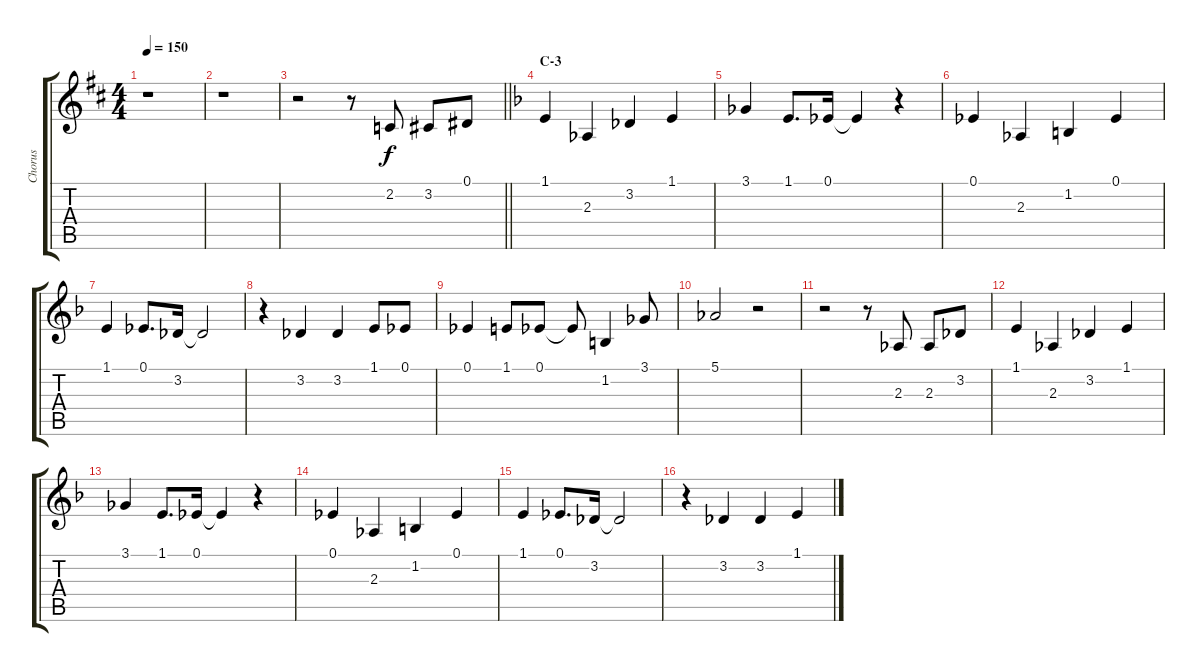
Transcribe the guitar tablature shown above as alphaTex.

\track ("Chorus" "Chorus") {instrument voiceoohs}
\staff {score tabs}
\tuning (Eb4 Bb3 Gb3 Db3 Ab2 Eb2) {hide}
\ts (4 4)
\tempo 150
\clef g2
\ks d
r.1{dy f} |
r.1 |
\barLineRight lightlight
r.2 r.8 2.2.8 3.2.8 0.1.8 |
\section ("" "C-3")
\ks f
1.1.4 2.3.4 3.2.4 1.1.4 |
3.1.4 1.1.8{d} 0.1.16 0.1{t}.4 r.4 |
0.1.4 2.3.4 1.2.4 0.1.4 |
1.1.4 0.1.8{d} 3.2.16 3.2{t}.2 |
r.4 3.2.4 3.2.4 1.1.8 0.1.8 |
0.1.4 1.1.8 0.1.8 0.1{t}.8 1.2.4 3.1.8 |
5.1.2 r.2 |
r.2 r.8 2.3.8 2.3.8 3.2.8 |
1.1.4 2.3.4 3.2.4 1.1.4 |
3.1.4 1.1.8{d} 0.1.16 0.1{t}.4 r.4 |
0.1.4 2.3.4 1.2.4 0.1.4 |
1.1.4 0.1.8{d} 3.2.16 3.2{t}.2 |
r.4 3.2.4 3.2.4 1.1.4
